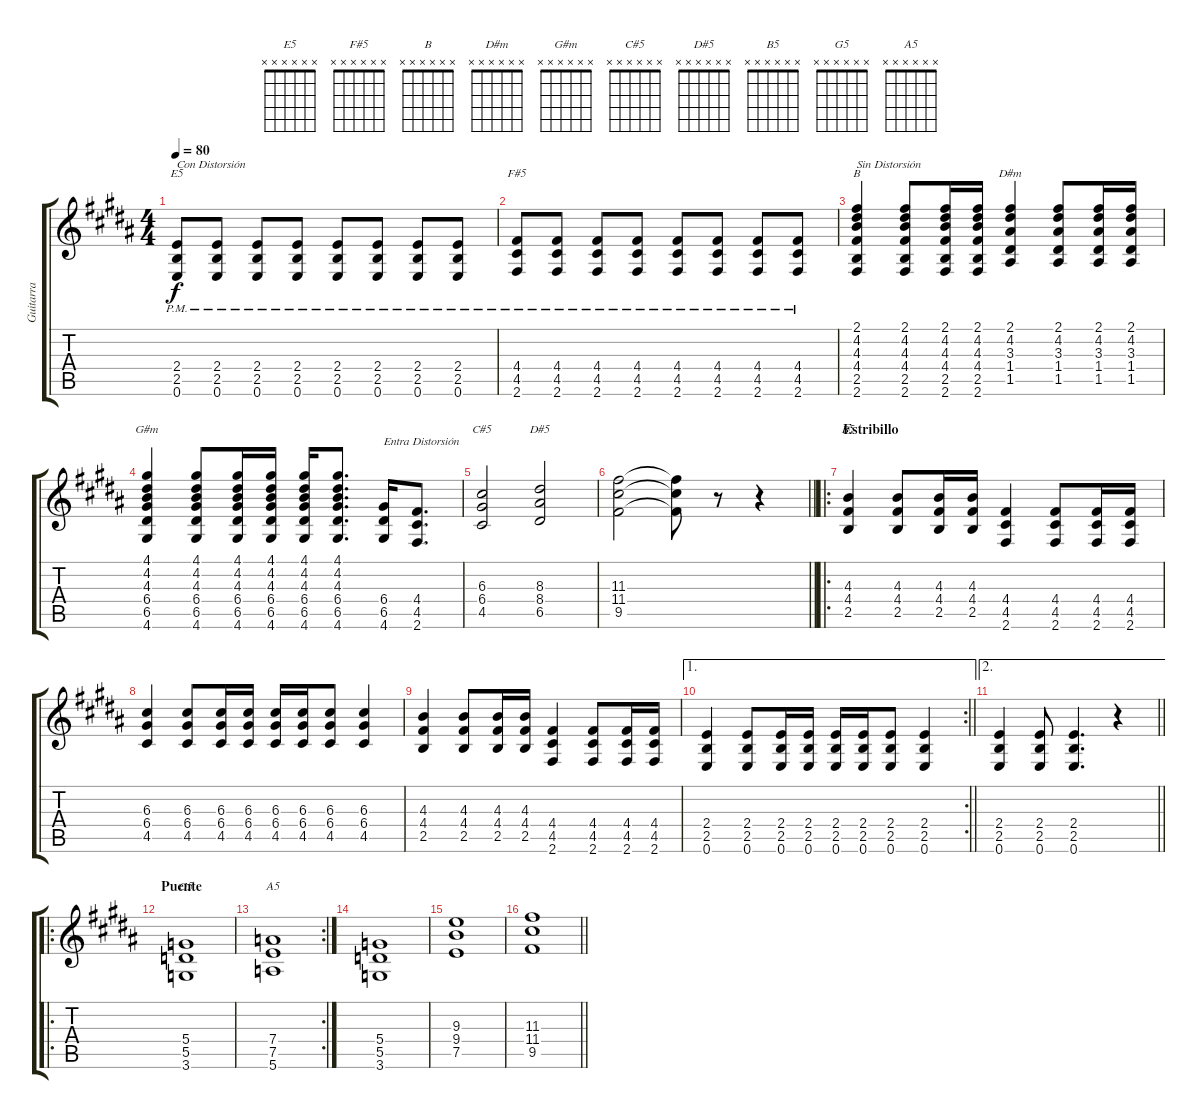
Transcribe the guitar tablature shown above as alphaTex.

\track ("Guitarra" "Guitarra") {instrument overdrivenguitar}
\staff {score tabs}
\tuning (E4 B3 G3 D3 A2 E2) {hide}
\chord ("E5" x x x x x x)
\chord ("F#5" x x x x x x)
\chord ("B" x x x x x x)
\chord ("D#m" x x x x x x)
\chord ("G#m" x x x x x x)
\chord ("C#5" x x x x x x)
\chord ("D#5" x x x x x x)
\chord ("B5" x x x x x x)
\chord ("G5" x x x x x x)
\chord ("A5" x x x x x x)
\ts (4 4)
\tempo 80
\clef g2
\ks b
(2.4{pm} 2.5{pm} 0.6{pm}).8{ch "E5" txt "Con Distorsión" dy f instrument overdrivenguitar} (2.4{pm} 2.5{pm} 0.6{pm}).8 (2.4{pm} 2.5{pm} 0.6{pm}).8 (2.4{pm} 2.5{pm} 0.6{pm}).8 (2.4{pm} 2.5{pm} 0.6{pm}).8 (2.4{pm} 2.5{pm} 0.6{pm}).8 (2.4{pm} 2.5{pm} 0.6{pm}).8 (2.4{pm} 2.5{pm} 0.6{pm}).8 |
(4.4{pm} 4.5{pm} 2.6{pm}).8{ch "F#5"} (4.4{pm} 4.5{pm} 2.6{pm}).8 (4.4{pm} 4.5{pm} 2.6{pm}).8 (4.4{pm} 4.5{pm} 2.6{pm}).8 (4.4{pm} 4.5{pm} 2.6{pm}).8 (4.4{pm} 4.5{pm} 2.6{pm}).8 (4.4{pm} 4.5{pm} 2.6{pm}).8 (4.4{pm} 4.5{pm} 2.6{pm}).8 |
(2.1 4.2 4.3 4.4 2.5 2.6).4{ch "B" txt "Sin Distorsión" instrument overdrivenguitar} (2.1 4.2 4.3 4.4 2.5 2.6).8 (2.1 4.2 4.3 4.4 2.5 2.6).16 (2.1 4.2 4.3 4.4 2.5 2.6).16 (2.1 4.2 3.3 1.4 1.5).4{ch "D#m"} (2.1 4.2 3.3 1.4 1.5).8 (2.1 4.2 3.3 1.4 1.5).16 (2.1 4.2 3.3 1.4 1.5).16 |
(4.1 4.2 4.3 6.4 6.5 4.6).4{ch "G#m"} (4.1 4.2 4.3 6.4 6.5 4.6).8 (4.1 4.2 4.3 6.4 6.5 4.6).16 (4.1 4.2 4.3 6.4 6.5 4.6).16 (4.1 4.2 4.3 6.4 6.5 4.6).16 (4.1 4.2 4.3 6.4 6.5 4.6).8{d} (6.4 6.5 4.6).16{txt "Entra Distorsión" instrument overdrivenguitar} (4.4 4.5 2.6).8{d} |
(6.3 6.4 4.5).2{ch "C#5"} (8.3 8.4 6.5).2{ch "D#5"} |
\barLineRight lightlight
(11.3 11.4 9.5).2 (11.3{t} 11.4{t} 9.5{t}).8 r.8 r.4 |
\ro
\section ("" "Estribillo")
(4.3 4.4 2.5).4{ch "B5"} (4.3 4.4 2.5).8 (4.3 4.4 2.5).16 (4.3 4.4 2.5).16 (4.4 4.5 2.6).4 (4.4 4.5 2.6).8 (4.4 4.5 2.6).16 (4.4 4.5 2.6).16 |
(6.3 6.4 4.5).4 (6.3 6.4 4.5).8 (6.3 6.4 4.5).16 (6.3 6.4 4.5).16 (6.3 6.4 4.5).16 (6.3 6.4 4.5).16 (6.3 6.4 4.5).8 (6.3 6.4 4.5).4 |
(4.3 4.4 2.5).4 (4.3 4.4 2.5).8 (4.3 4.4 2.5).16 (4.3 4.4 2.5).16 (4.4 4.5 2.6).4 (4.4 4.5 2.6).8 (4.4 4.5 2.6).16 (4.4 4.5 2.6).16 |
\ae 1
\rc 2
\barLineRight lightlight
(2.4 2.5 0.6).4 (2.4 2.5 0.6).8 (2.4 2.5 0.6).16 (2.4 2.5 0.6).16 (2.4 2.5 0.6).16 (2.4 2.5 0.6).16 (2.4 2.5 0.6).8 (2.4 2.5 0.6).4 |
\ae 2
\barLineRight lightlight
(2.4 2.5 0.6).4 (2.4 2.5 0.6).8 (2.4 2.5 0.6).4{d} r.4 |
\ro
\section ("" "Puente")
(5.4 5.5 3.6).1{ch "G5"} |
\rc 2
(7.4 7.5 5.6).1{ch "A5"} |
(5.4 5.5 3.6).1 |
(9.3 9.4 7.5).1 |
\barLineRight lightlight
(11.3 11.4 9.5).1
